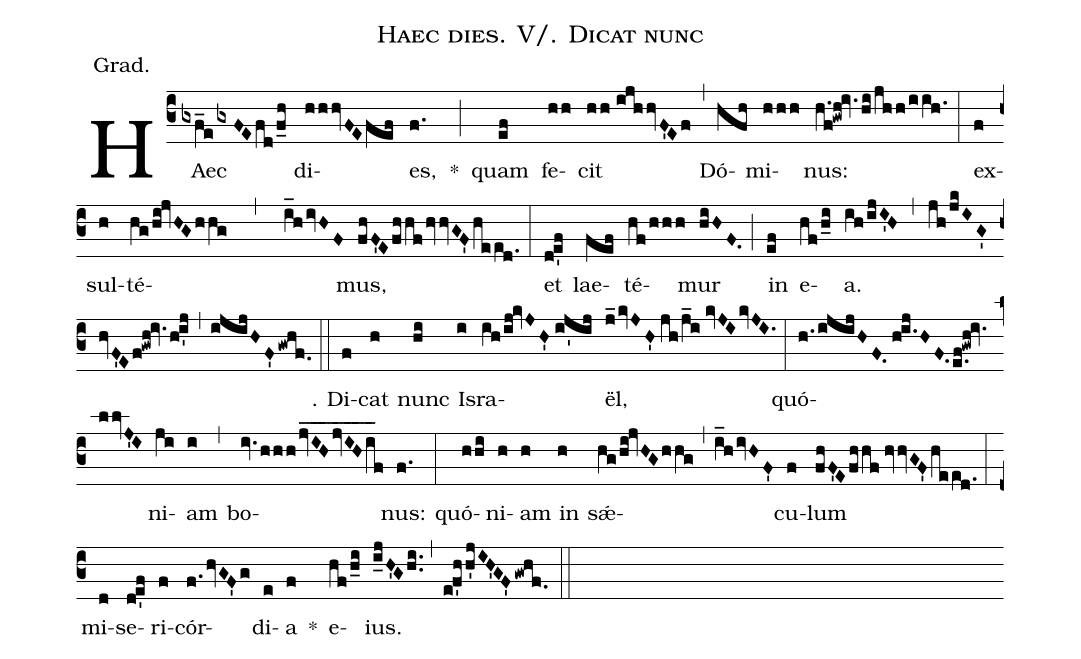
name:Haec dies. V/. Dicat nunc;
annotation:Grad.;
mode:2;
office-part:Gradual;
%%
(c3) HAec(gxf_e/gxFEfd/f_h) di(hhhvFE/fef)es,(f.) *(;)
quam(ef) fe(hh)cit(hh//ijhhvF'Ef) (,)
Dó(hfh)mi(hhh)nus:(h.f!gwh!iv.hi/jhh/iih.) (:)
ex(f)sul(h)té(hg/hi!jvHG/hhg , i_h/ivHF)mus,(fhF'E/fhhf/hvvGF'/heed.) (:)
et(d!e'f) lae(fef)té(hf/hhh)mur(hiHF.) (;)
in(ef) e(hf/h_i)a.(ih/ijI'H,jh/jkIG'/hvF'E/f!gwh!iv./h!i'j) (,)
(ijijHF'/gwhf.) (::)
℣. Di(f)cat(h) nunc(hi) Is(i)ra(ih/ij!kvJH'//ij'ij)ël,(j_kvJH'//jh/j_i//kvJI/kvJI.) (:)
quó(h./ijijHF.//h.ijHF./e.f!gwh!iv.llvJ'I)ni(ji)am(i) (,)
bo(iv.hhh/jvIH___/jvIH___/i_f)nus:(f.) (:)
quó(hhi)ni(h)am(h) in(h) sǽ(hg/hi!jvHG/hhg,i_h/ivHF')cu(f)lum(fhF'E/fhhf//hvvGF'/heed.) (:)
mi(d)se(d!e'f)ri(f)cór(f.hvGF'g)di(e)a(f) *()
e(hf/h_i)ius.(i_jH'Ghi..) (,)
(e!f'hh'jIH'GF'/gwhf.) (::)
